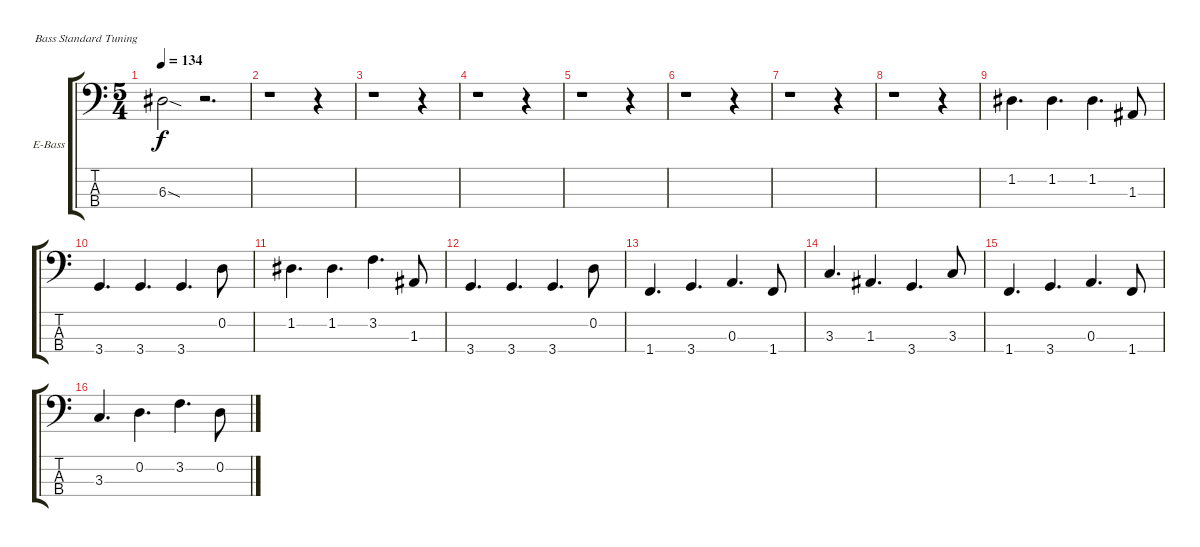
\bracketExtendMode groupsimilarinstruments
\firstSystemTrackNameOrientation horizontal
\otherSystemsTrackNameOrientation horizontal
\track ("Bass" "E-Bass") {instrument electricbasspick}
\staff {score tabs}
\tuning (G2 D2 A1 E1)
\ts (5 4)
\tempo 134
\clef f4
\ks c
6.3{sod}.2{dy f} r.2{d} |
r.1 r.4 |
r.1 r.4 |
r.1 r.4 |
r.1 r.4 |
r.1 r.4 |
r.1 r.4 |
r.1 r.4 |
1.2.4{d} 1.2.4{d} 1.2.4{d} 1.3.8 |
3.4.4{d} 3.4.4{d} 3.4.4{d} 0.2.8 |
1.2.4{d} 1.2.4{d} 3.2.4{d} 1.3.8 |
3.4.4{d} 3.4.4{d} 3.4.4{d} 0.2.8 |
1.4.4{d} 3.4.4{d} 0.3.4{d} 1.4.8 |
3.3.4{d} 1.3.4{d} 3.4.4{d} 3.3.8 |
1.4.4{d} 3.4.4{d} 0.3.4{d} 1.4.8 |
3.3.4{d} 0.2.4{d} 3.2.4{d} 0.2.8
